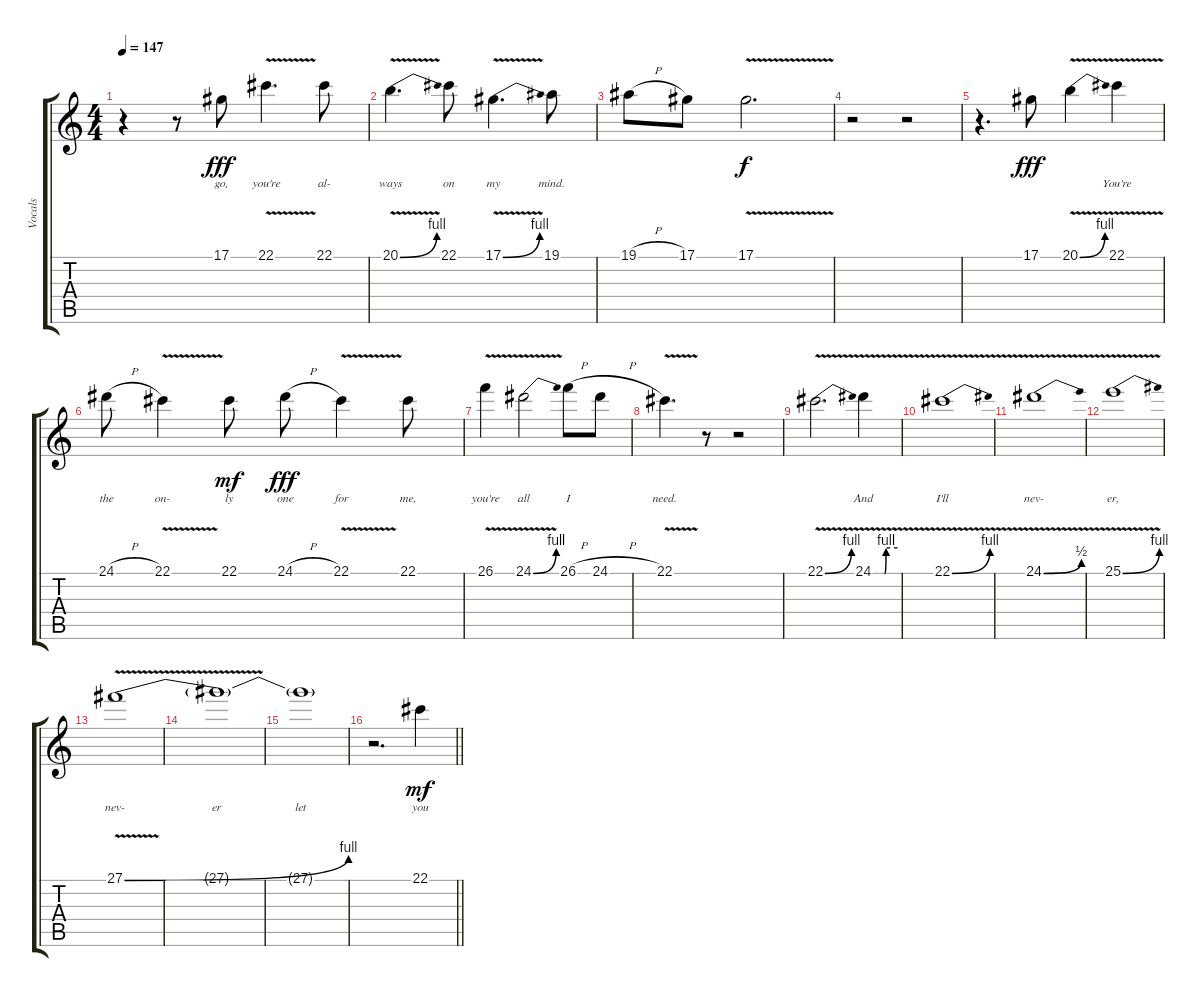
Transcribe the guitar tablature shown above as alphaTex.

\track ("Vocals" "Vocals") {instrument clarinet}
\staff {score tabs}
\tuning (Eb4 Bb3 Gb3 Db3 Ab2 Eb2) {hide}
\ts (4 4)
\tempo 147
\clef g2
\ks c
r.4{dy fff} r.8 17.1.8{lyrics (0 "go,") lyrics (1 "") lyrics (2 "") lyrics (3 "") lyrics (4 "")} 22.1{v}.4{d lyrics (0 "you're") lyrics (1 "") lyrics (2 "") lyrics (3 "") lyrics (4 "")} 22.1.8{lyrics (0 "al-") lyrics (1 "") lyrics (2 "") lyrics (3 "") lyrics (4 "")} |
20.1{be (bend 0 0 60 4) v}.4{d lyrics (0 "ways") lyrics (1 "") lyrics (2 "") lyrics (3 "") lyrics (4 "")} 22.1.8{lyrics (0 "on") lyrics (1 "") lyrics (2 "") lyrics (3 "") lyrics (4 "")} 17.1{be (bend 0 0 60 4) v}.4{d lyrics (0 "my") lyrics (1 "") lyrics (2 "") lyrics (3 "") lyrics (4 "")} 19.1.8{lyrics (0 "mind.") lyrics (1 "") lyrics (2 "") lyrics (3 "") lyrics (4 "")} |
19.1{h}.8{lyrics (0 "") lyrics (1 "") lyrics (2 "") lyrics (3 "") lyrics (4 "")} 17.1.8{lyrics (0 "") lyrics (1 "") lyrics (2 "") lyrics (3 "") lyrics (4 "")} 17.1{v}.2{d lyrics (0 "") lyrics (1 "") lyrics (2 "") lyrics (3 "") lyrics (4 "") dy f} |
r.2 r.2 |
r.4{d} 17.1.8{lyrics (0 "") lyrics (1 "") lyrics (2 "") lyrics (3 "") lyrics (4 "") dy fff} 20.1{be (bend 0 0 60 4) v}.4{lyrics (0 "") lyrics (1 "") lyrics (2 "") lyrics (3 "") lyrics (4 "")} 22.1{v}.4{lyrics (0 "You're") lyrics (1 "") lyrics (2 "") lyrics (3 "") lyrics (4 "")} |
24.1{h}.8{lyrics (0 "the") lyrics (1 "") lyrics (2 "") lyrics (3 "") lyrics (4 "")} 22.1{v}.4{lyrics (0 "on-") lyrics (1 "") lyrics (2 "") lyrics (3 "") lyrics (4 "")} 22.1.8{lyrics (0 "ly") lyrics (1 "") lyrics (2 "") lyrics (3 "") lyrics (4 "") dy mf} 24.1{h}.8{lyrics (0 "one") lyrics (1 "") lyrics (2 "") lyrics (3 "") lyrics (4 "") dy fff} 22.1{v}.4{lyrics (0 "for") lyrics (1 "") lyrics (2 "") lyrics (3 "") lyrics (4 "")} 22.1.8{lyrics (0 "me,") lyrics (1 "") lyrics (2 "") lyrics (3 "") lyrics (4 "")} |
26.1{v}.4{lyrics (0 "you're") lyrics (1 "") lyrics (2 "") lyrics (3 "") lyrics (4 "")} 24.1{be (bend 0 0 60 4) v}.2{lyrics (0 "all") lyrics (1 "") lyrics (2 "") lyrics (3 "") lyrics (4 "")} 26.1{h}.8{lyrics (0 "I") lyrics (1 "") lyrics (2 "") lyrics (3 "") lyrics (4 "")} 24.1{h}.8{lyrics (0 "") lyrics (1 "") lyrics (2 "") lyrics (3 "") lyrics (4 "")} |
22.1{v}.4{d lyrics (0 "need.") lyrics (1 "") lyrics (2 "") lyrics (3 "") lyrics (4 "")} r.8 r.2 |
22.1{be (bend 0 0 60 4) v}.2{d lyrics (0 "") lyrics (1 "") lyrics (2 "") lyrics (3 "") lyrics (4 "")} 24.1{be (custom 0 0 28 0 32 4 60 4) v}.4{lyrics (0 "And") lyrics (1 "") lyrics (2 "") lyrics (3 "") lyrics (4 "")} |
22.1{be (bend 0 0 60 4) v}.1{lyrics (0 "I'll") lyrics (1 "") lyrics (2 "") lyrics (3 "") lyrics (4 "")} |
24.1{be (bend 0 0 60 2) v}.1{lyrics (0 "nev-") lyrics (1 "") lyrics (2 "") lyrics (3 "") lyrics (4 "")} |
25.1{be (bend 0 0 60 4) v}.1{lyrics (0 "er,") lyrics (1 "") lyrics (2 "") lyrics (3 "") lyrics (4 "")} |
27.1{be (bend 0 0 60 4) v}.1{lyrics (0 "nev-") lyrics (1 "") lyrics (2 "") lyrics (3 "") lyrics (4 "")} |
27.1{t}.1{lyrics (0 "er") lyrics (1 "") lyrics (2 "") lyrics (3 "") lyrics (4 "")} |
27.1{t}.1{lyrics (0 "let") lyrics (1 "") lyrics (2 "") lyrics (3 "") lyrics (4 "")} |
\barLineRight lightlight
r.2{d} 22.1.4{lyrics (0 "you") lyrics (1 "") lyrics (2 "") lyrics (3 "") lyrics (4 "") dy mf}
